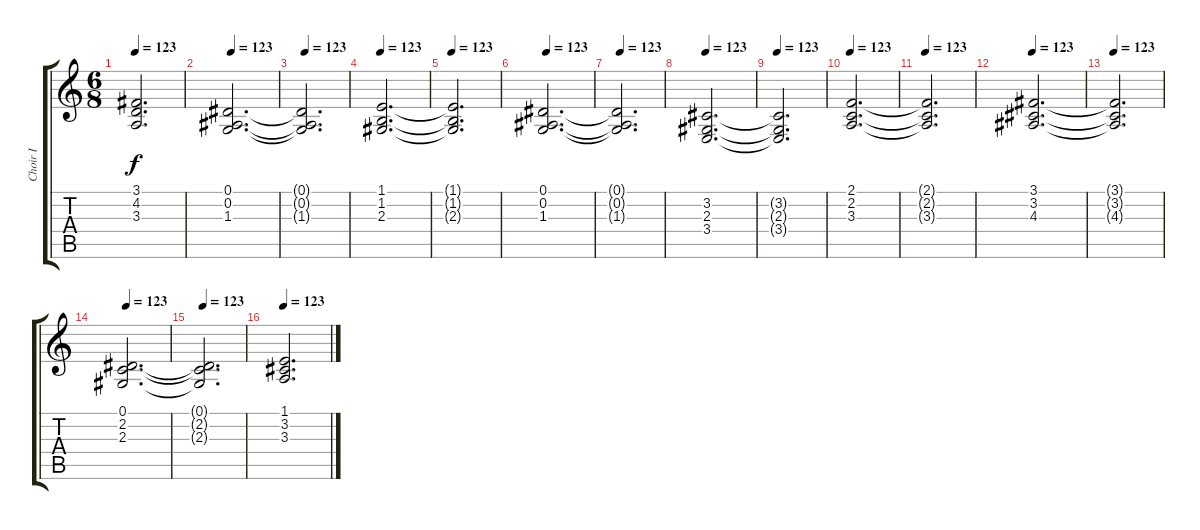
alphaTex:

\track ("Choir I" "Choir I") {instrument choiraahs}
\staff {score tabs}
\tuning (Eb4 Bb3 Gb3 Db3 Ab2 Eb2) {hide}
\ts (6 8)
\tempo 123
\clef g2
\ks c
(3.1{t} 4.2{t} 3.3{t}).2{d dy f} |
\tempo 123
(0.1 0.2 1.3).2{d} |
\tempo 123
(0.1{t} 0.2{t} 1.3{t}).2{d} |
\tempo 123
(1.1 1.2 2.3).2{d} |
\tempo 123
(1.1{t} 1.2{t} 2.3{t}).2{d} |
\tempo 123
(0.1 0.2 1.3).2{d} |
\tempo 123
(0.1{t} 0.2{t} 1.3{t}).2{d} |
\tempo 123
(3.2 2.3 3.4).2{d} |
\tempo 123
(3.2{t} 2.3{t} 3.4{t}).2{d} |
\tempo 123
(2.1 2.2 3.3).2{d} |
\tempo 123
(2.1{t} 2.2{t} 3.3{t}).2{d} |
\tempo 123
(3.1 3.2 4.3).2{d} |
\tempo 123
(3.1{t} 3.2{t} 4.3{t}).2{d} |
\tempo 123
(0.1 2.2 2.3).2{d} |
\tempo 123
(0.1{t} 2.2{t} 2.3{t}).2{d} |
\tempo 123
(1.1 3.2 3.3).2{d}
